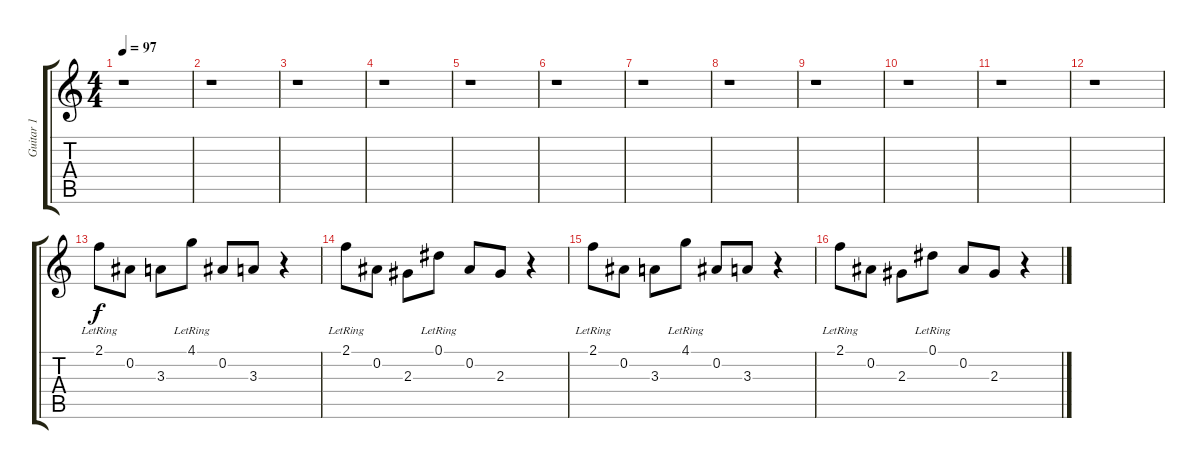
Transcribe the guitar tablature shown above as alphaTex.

\track ("Guitar 1" "Guitar 1") {instrument distortionguitar}
\staff {score tabs}
\tuning (Eb4 Bb3 Gb3 Db3 Ab2 Eb2) {hide}
\ts (4 4)
\tempo 97
\clef g2
\ks c
r.1{dy f instrument distortionguitar} |
r.1 |
r.1 |
r.1 |
r.1 |
r.1 |
r.1 |
r.1 |
r.1 |
r.1 |
r.1 |
r.1 |
2.1{lr}.8 0.2.8 3.3.8 4.1{lr}.8 0.2.8 3.3.8 r.4 |
2.1{lr}.8 0.2.8 2.3.8 0.1{lr}.8 0.2.8 2.3.8 r.4 |
2.1{lr}.8 0.2.8 3.3.8 4.1{lr}.8 0.2.8 3.3.8 r.4 |
2.1{lr}.8 0.2.8 2.3.8 0.1{lr}.8 0.2.8 2.3.8 r.4
